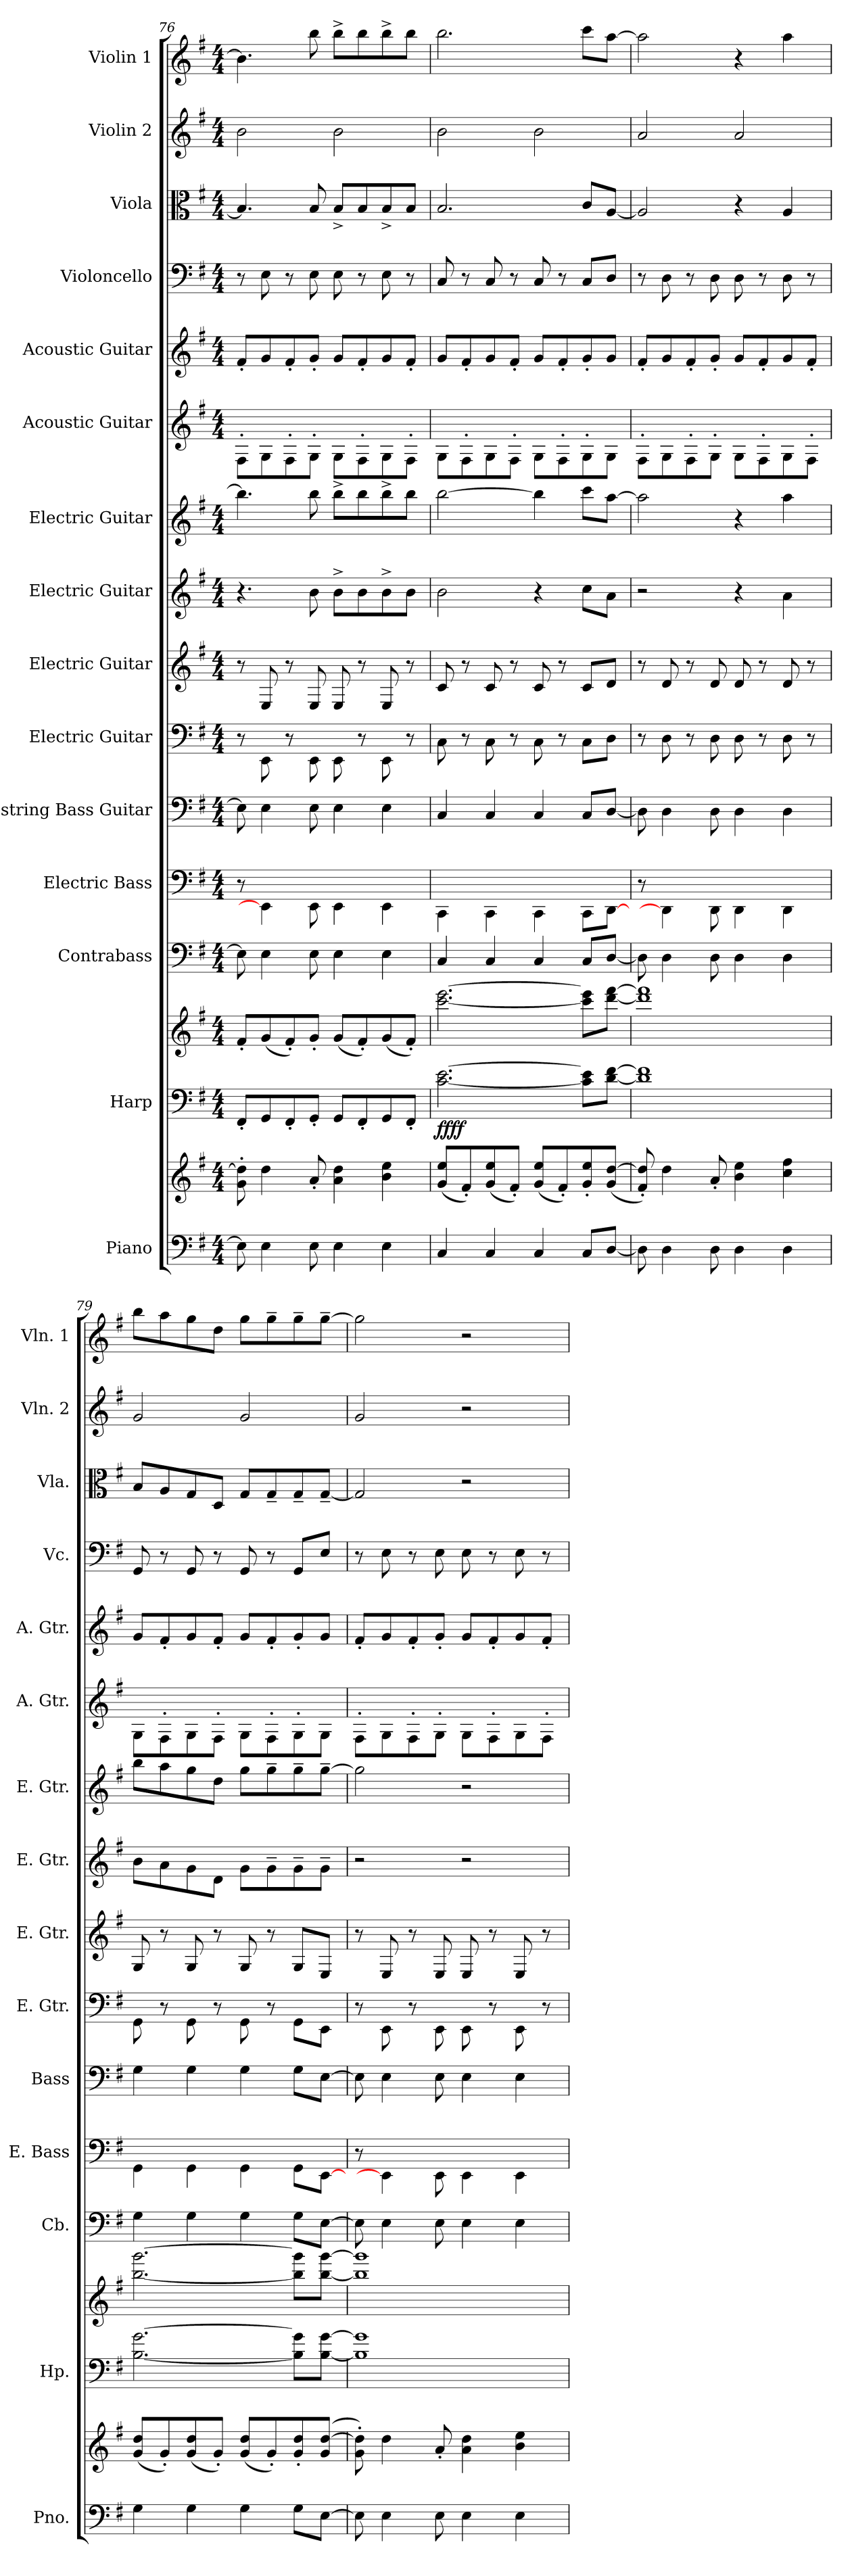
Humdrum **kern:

**kern	**kern	**kern	**kern	**dynam	**kern	**kern	**kern	**kern	**kern	**kern	**kern	**kern	**kern	**kern	**kern	**kern	**kern
*part15	*part15	*part14	*part14	*part14	*part13	*part12	*part11	*part10	*part9	*part8	*part7	*part6	*part5	*part4	*part3	*part2	*part1
*staff17	*staff16	*staff15	*staff14	*staff14/15	*staff13	*staff12	*staff11	*staff10	*staff9	*staff8	*staff7	*staff6	*staff5	*staff4	*staff3	*staff2	*staff1
*I"Piano	*	*I"Harp	*	*	*I"Contrabass	*I"Electric Bass	*I"4-string Bass Guitar	*I"Electric Guitar	*I"Electric Guitar	*I"Electric Guitar	*I"Electric Guitar	*I"Acoustic Guitar	*I"Acoustic Guitar	*I"Violoncello	*I"Viola	*I"Violin 2	*I"Violin 1
*I'Pno.	*	*I'Hp.	*	*	*I'Cb.	*I'E. Bass	*I'Bass	*I'E. Gtr.	*I'E. Gtr.	*I'E. Gtr.	*I'E. Gtr.	*I'A. Gtr.	*I'A. Gtr.	*I'Vc.	*I'Vla.	*I'Vln. 2	*I'Vln. 1
*clefF4	*clefG2	*clefF4	*clefG2	*	*clefF4	*	*clefF4	*	*clefG2	*	*clefG2	*	*clefG2	*clefF4	*clefC3	*clefG2	*clefG2
*	*	*	*	*	*ITrd7c12	*	*ITrd7c12	*	*ITrd7c12	*	*ITrd7c12	*	*ITrd7c12	*	*	*	*
*k[f#]	*k[f#]	*k[f#]	*k[f#]	*	*k[f#]	*k[f#]	*k[f#]	*k[f#]	*k[f#]	*k[f#]	*k[f#]	*k[f#]	*k[f#]	*k[f#]	*k[f#]	*k[f#]	*k[f#]
*G:	*G:	*G:	*G:	*	*G:	*G:	*G:	*G:	*G:	*G:	*G:	*G:	*G:	*G:	*G:	*G:	*G:
*M4/4	*M4/4	*M4/4	*M4/4	*	*M4/4	*M4/4	*M4/4	*M4/4	*M4/4	*M4/4	*M4/4	*M4/4	*M4/4	*M4/4	*M4/4	*M4/4	*M4/4
=76	=76	=76	=76	=76	=76	=76	=76	=76	=76	=76	=76	=76	=76	=76	=76	=76	=76
8E\]	8g\' 8dd\]'	8FF#'/L	8f#'/L	.	8EE\]	8r	8EE\]	8r	8r	4.r	4.b\]	8F#'\L	8F#'/L	8r	4.B/]	2b\	4.b\]
4E\	4dd\	8GG/	(<8g/	.	4EE\	4EE\]	4EE\	8EE\	8EE/	.	.	8G\	8G/	8E\	.	.	.
.	.	8FF#'/	8f#'/)	.	.	.	.	8r	8r	.	.	8F#'\	8F#'/	8r	.	.	.
8E\	8a'/	8GG'/J	8g'/J	.	8EE\	8EE\	8EE\	8EE\	8EE/	8b\	8b\	8G'\J	8G'/J	8E\	8B/	.	8bb\
4E\	4a\ 4dd\	8GG/L	(<8g/L	.	4EE\	4EE\	4EE\	8EE\	8EE/	8b^\L	8b^\L	8G\L	8G/L	8E\	8B^/L	2b\	8bb^\L
.	.	8FF#'/	8f#'/)	.	.	.	.	8r	8r	8b\	8b\	8F#'\	8F#'/	8r	8B/	.	8bb\
4E\	4b\ 4ee\	8GG/	(<8g/	.	4EE\	4EE\	4EE\	8EE\	8EE/	8b^\	8b^\	8G\	8G/	8E\	8B^/	.	8bb^\
.	.	8FF#'/J	8f#'/J)	.	.	.	.	8r	8r	8b\J	8b\J	8F#'\J	8F#'/J	8r	8B/J	.	8bb\J
!!LO:PB:g=z
=77	=77	=77	=77	=77	=77	=77	=77	=77	=77	=77	=77	=77	=77	=77	=77	=77	=77
!	!	!	!	!LO:DY:b=2	!	!	!	!	!	!	!	!	!	!	!	!	!
!	!	!	!	!LO:DY:n=1:b	!	!	!	!	!	!	!	!	!	!	!	!	!
4C/	(<8g/ 8ee/L	[2.c\ [2.e\	[2.ccc\ [2.eee\	ff ff	4CC/	4CC\	4CC/	8C\	8C/	2b\	[2b\	8G\L	8G/L	8C/	2.B/	2b\	2.bb\
.	8f#'/)	.	.	.	.	.	.	8r	8r	.	.	8F#'\	8F#'/	8r	.	.	.
4C/	(<8g/ 8ee/	.	.	.	4CC/	4CC\	4CC/	8C\	8C/	.	.	8G\	8G/	8C/	.	.	.
.	8f#'/J)	.	.	.	.	.	.	8r	8r	.	.	8F#'\J	8F#'/J	8r	.	.	.
4C/	(<8g/ 8ee/L	.	.	.	4CC/	4CC\	4CC/	8C\	8C/	4r	4b\]	8G\L	8G/L	8C/	.	2b\	.
.	8f#'/)	.	.	.	.	.	.	8r	8r	.	.	8F#'\	8F#'/	8r	.	.	.
8C/L	8g/' 8ee/'	8c\] 8e\]L	8ccc\] 8eee\]L	.	8CC/L	8CC\L	8CC/L	8C\L	8C/L	8cc\L	8cc\L	8G'\	8G'/	8C/L	8c/L	.	8ccc\L
[8D/J	(>8g/ [8dd/J	[8d\ [8f#\J	[8ddd\ [8fff#\J	.	[8DD/J	[8DD\J	[8DD/J	8D\J	8D/J	8a\J	[8a\J	8G\J	8G/J	8D/J	[8A/J	.	[8aa\J
=78	=78	=78	=78	=78	=78	=78	=78	=78	=78	=78	=78	=78	=78	=78	=78	=78	=78
8D\]	8f#/' 8dd/]')	1d] 1f#]	1ddd] 1fff#]	.	8DD\]	8r	8DD\]	8r	8r	2r	2a\]	8F#'\L	8F#'/L	8r	2A/]	2a/	2aa\]
4D\	4dd\	.	.	.	4DD\	4DD\]	4DD\	8D\	8D/	.	.	8G\	8G/	8D\	.	.	.
.	.	.	.	.	.	.	.	8r	8r	.	.	8F#'\	8F#'/	8r	.	.	.
8D\	8a'/	.	.	.	8DD\	8DD\	8DD\	8D\	8D/	.	.	8G'\J	8G'/J	8D\	.	.	.
4D\	4b\ 4ee\	.	.	.	4DD\	4DD\	4DD\	8D\	8D/	4r	4r	8G\L	8G/L	8D\	4r	2a/	4r
.	.	.	.	.	.	.	.	8r	8r	.	.	8F#'\	8F#'/	8r	.	.	.
4D\	4cc\ 4ff#\	.	.	.	4DD\	4DD\	4DD\	8D\	8D/	4a\	4a\	8G\	8G/	8D\	4A/	.	4aa\
.	.	.	.	.	.	.	.	8r	8r	.	.	8F#'\J	8F#'/J	8r	.	.	.
=79	=79	=79	=79	=79	=79	=79	=79	=79	=79	=79	=79	=79	=79	=79	=79	=79	=79
4G\	(<8g/ 8dd/L	[2.B\ [2.g\	[2.bb\ [2.ggg\	.	4GG\	4GG\	4GG\	8GG\	8GG/	8b\L	8b\L	8G\L	8G/L	8GG/	8B/L	2g/	8bb\L
.	8g'/)	.	.	.	.	.	.	8r	8r	8a\	8a\	8F#'\	8F#'/	8r	8A/	.	8aa\
4G\	(<8g/ 8dd/	.	.	.	4GG\	4GG\	4GG\	8GG\	8GG/	8g\	8g\	8G\	8G/	8GG/	8G/	.	8gg\
.	8g'/J)	.	.	.	.	.	.	8r	8r	8d\J	8d\J	8F#'\J	8F#'/J	8r	8D/J	.	8dd\J
4G\	(<8g/ 8dd/L	.	.	.	4GG\	4GG\	4GG\	8GG\	8GG/	8g\L	8g\L	8G\L	8G/L	8GG/	8G/L	2g/	8gg\L
.	8g'/)	.	.	.	.	.	.	8r	8r	8g~\	8g~\	8F#'\	8F#'/	8r	8G~/	.	8gg~\
8G\L	8g/' 8dd/'	8B\] 8g\]L	8bb\] 8ggg\]L	.	8GG\L	8GG\L	8GG\L	8GG\L	8GG/L	8g~\	8g~\	8G'\	8G'/	8GG/L	8G~/	.	8gg~\
[8E\J	(>8g/ [8dd/J	[8B\ [8g\J	[8bb\ [8ggg\J	.	[8EE\J	[8EE\J	[8EE\J	8EE\J	8EE/J	8g~\J	[8g~\J	8G\J	8G/J	8E/J	[8G~/J	.	[8gg~\J
=80	=80	=80	=80	=80	=80	=80	=80	=80	=80	=80	=80	=80	=80	=80	=80	=80	=80
8E\]	8g\' 8dd\]')	1B] 1g]	1bb] 1ggg]	.	8EE\]	8r	8EE\]	8r	8r	2r	2g\]	8F#'\L	8F#'/L	8r	2G/]	2g/	2gg\]
4E\	4dd\	.	.	.	4EE\	4EE\]	4EE\	8EE\	8EE/	.	.	8G\	8G/	8E\	.	.	.
.	.	.	.	.	.	.	.	8r	8r	.	.	8F#'\	8F#'/	8r	.	.	.
8E\	8a'/	.	.	.	8EE\	8EE\	8EE\	8EE\	8EE/	.	.	8G'\J	8G'/J	8E\	.	.	.
4E\	4a\ 4dd\	.	.	.	4EE\	4EE\	4EE\	8EE\	8EE/	2r	2r	8G\L	8G/L	8E\	2r	2r	2r
.	.	.	.	.	.	.	.	8r	8r	.	.	8F#'\	8F#'/	8r	.	.	.
4E\	4b\ 4ee\	.	.	.	4EE\	4EE\	4EE\	8EE\	8EE/	.	.	8G\	8G/	8E\	.	.	.
.	.	.	.	.	.	.	.	8r	8r	.	.	8F#'\J	8F#'/J	8r	.	.	.
=	=	=	=	=	=	=	=	=	=	=	=	=	=	=	=	=	=
*-	*-	*-	*-	*-	*-	*-	*-	*-	*-	*-	*-	*-	*-	*-	*-	*-	*-
